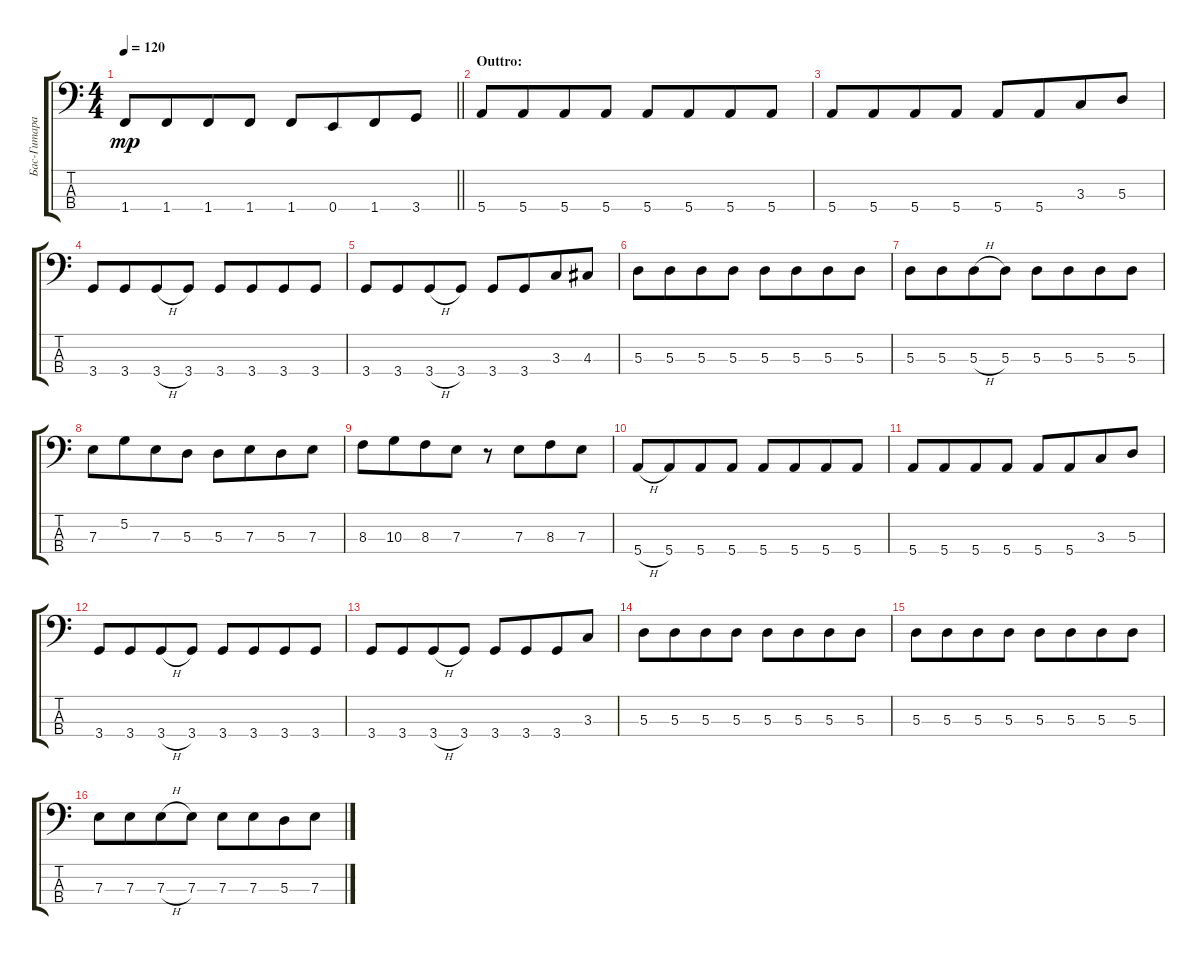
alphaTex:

\track ("Бас-Гитара" "Бас-Гитара") {instrument electricbassfinger}
\staff {score tabs}
\tuning (G2 D2 A1 E1) {hide}
\ts (4 4)
\tempo 120
\clef f4
\barLineRight lightlight
\ks c
1.4.8{dy mp} 1.4.8{beam merge} 1.4.8 1.4.8 1.4.8 0.4.8{beam merge} 1.4.8 3.4.8 |
\section ("" "Outtro:")
5.4.8 5.4.8{beam merge} 5.4.8 5.4.8 5.4.8 5.4.8{beam merge} 5.4.8 5.4.8 |
5.4.8 5.4.8{beam merge} 5.4.8 5.4.8 5.4.8 5.4.8{beam merge} 3.3.8 5.3.8 |
3.4.8 3.4.8{beam merge} 3.4{h}.8 3.4.8 3.4.8 3.4.8{beam merge} 3.4.8 3.4.8 |
3.4.8 3.4.8{beam merge} 3.4{h}.8 3.4.8 3.4.8 3.4.8{beam merge} 3.3.8 4.3.8 |
5.3.8 5.3.8{beam merge} 5.3.8 5.3.8 5.3.8 5.3.8{beam merge} 5.3.8 5.3.8 |
5.3.8 5.3.8{beam merge} 5.3{h}.8 5.3.8 5.3.8 5.3.8{beam merge} 5.3.8 5.3.8 |
7.3.8 5.2.8{beam merge} 7.3.8 5.3.8 5.3.8 7.3.8{beam merge} 5.3.8 7.3.8 |
8.3.8 10.3.8{beam merge} 8.3.8 7.3.8 r.8 7.3.8{beam merge} 8.3.8 7.3.8 |
5.4{h}.8 5.4.8{beam merge} 5.4.8 5.4.8 5.4.8 5.4.8{beam merge} 5.4.8 5.4.8 |
5.4.8 5.4.8{beam merge} 5.4.8 5.4.8 5.4.8 5.4.8{beam merge} 3.3.8 5.3.8 |
3.4.8 3.4.8{beam merge} 3.4{h}.8 3.4.8 3.4.8 3.4.8{beam merge} 3.4.8 3.4.8 |
3.4.8 3.4.8{beam merge} 3.4{h}.8 3.4.8 3.4.8 3.4.8{beam merge} 3.4.8 3.3.8 |
5.3.8 5.3.8{beam merge} 5.3.8 5.3.8 5.3.8 5.3.8{beam merge} 5.3.8 5.3.8 |
5.3.8 5.3.8{beam merge} 5.3.8 5.3.8 5.3.8 5.3.8{beam merge} 5.3.8 5.3.8 |
7.3.8 7.3.8{beam merge} 7.3{h}.8 7.3.8 7.3.8 7.3.8{beam merge} 5.3.8 7.3.8
